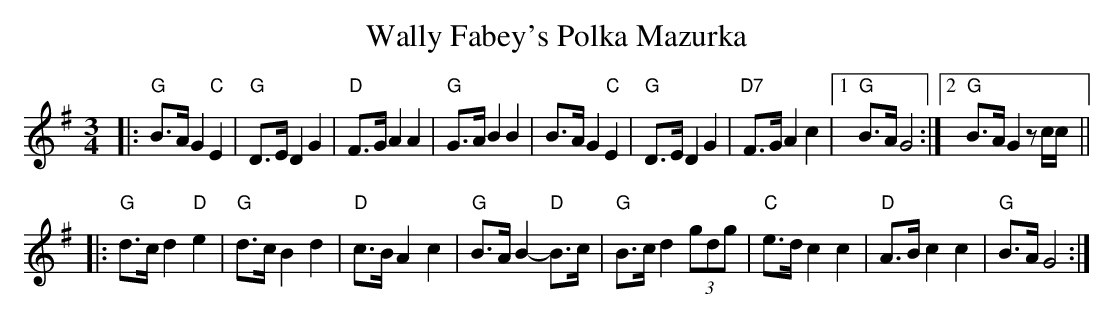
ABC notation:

X:1
T:Wally Fabey's Polka Mazurka
M:3/4
L:1/8
K:G
|:"G"B>A G2"C"E2|"G"D>ED2G2|"D"F>GA2A2|"G"G>AB2B2|B>A G2"C"E2|"G"D>ED2G2|"D7"F>GA2c2|1"G"B>AG4:|2"G"B>AG2zc/c/||
|:"G"d>cd2"D"e2|"G"d>cB2d2|"D"c>BA2c2|"G"B>AB2-"D"B>c|"G"B>c d2(3gdg|"C"e>dc2c2|"D"A>Bc2c2|"G"B>AG4:|
